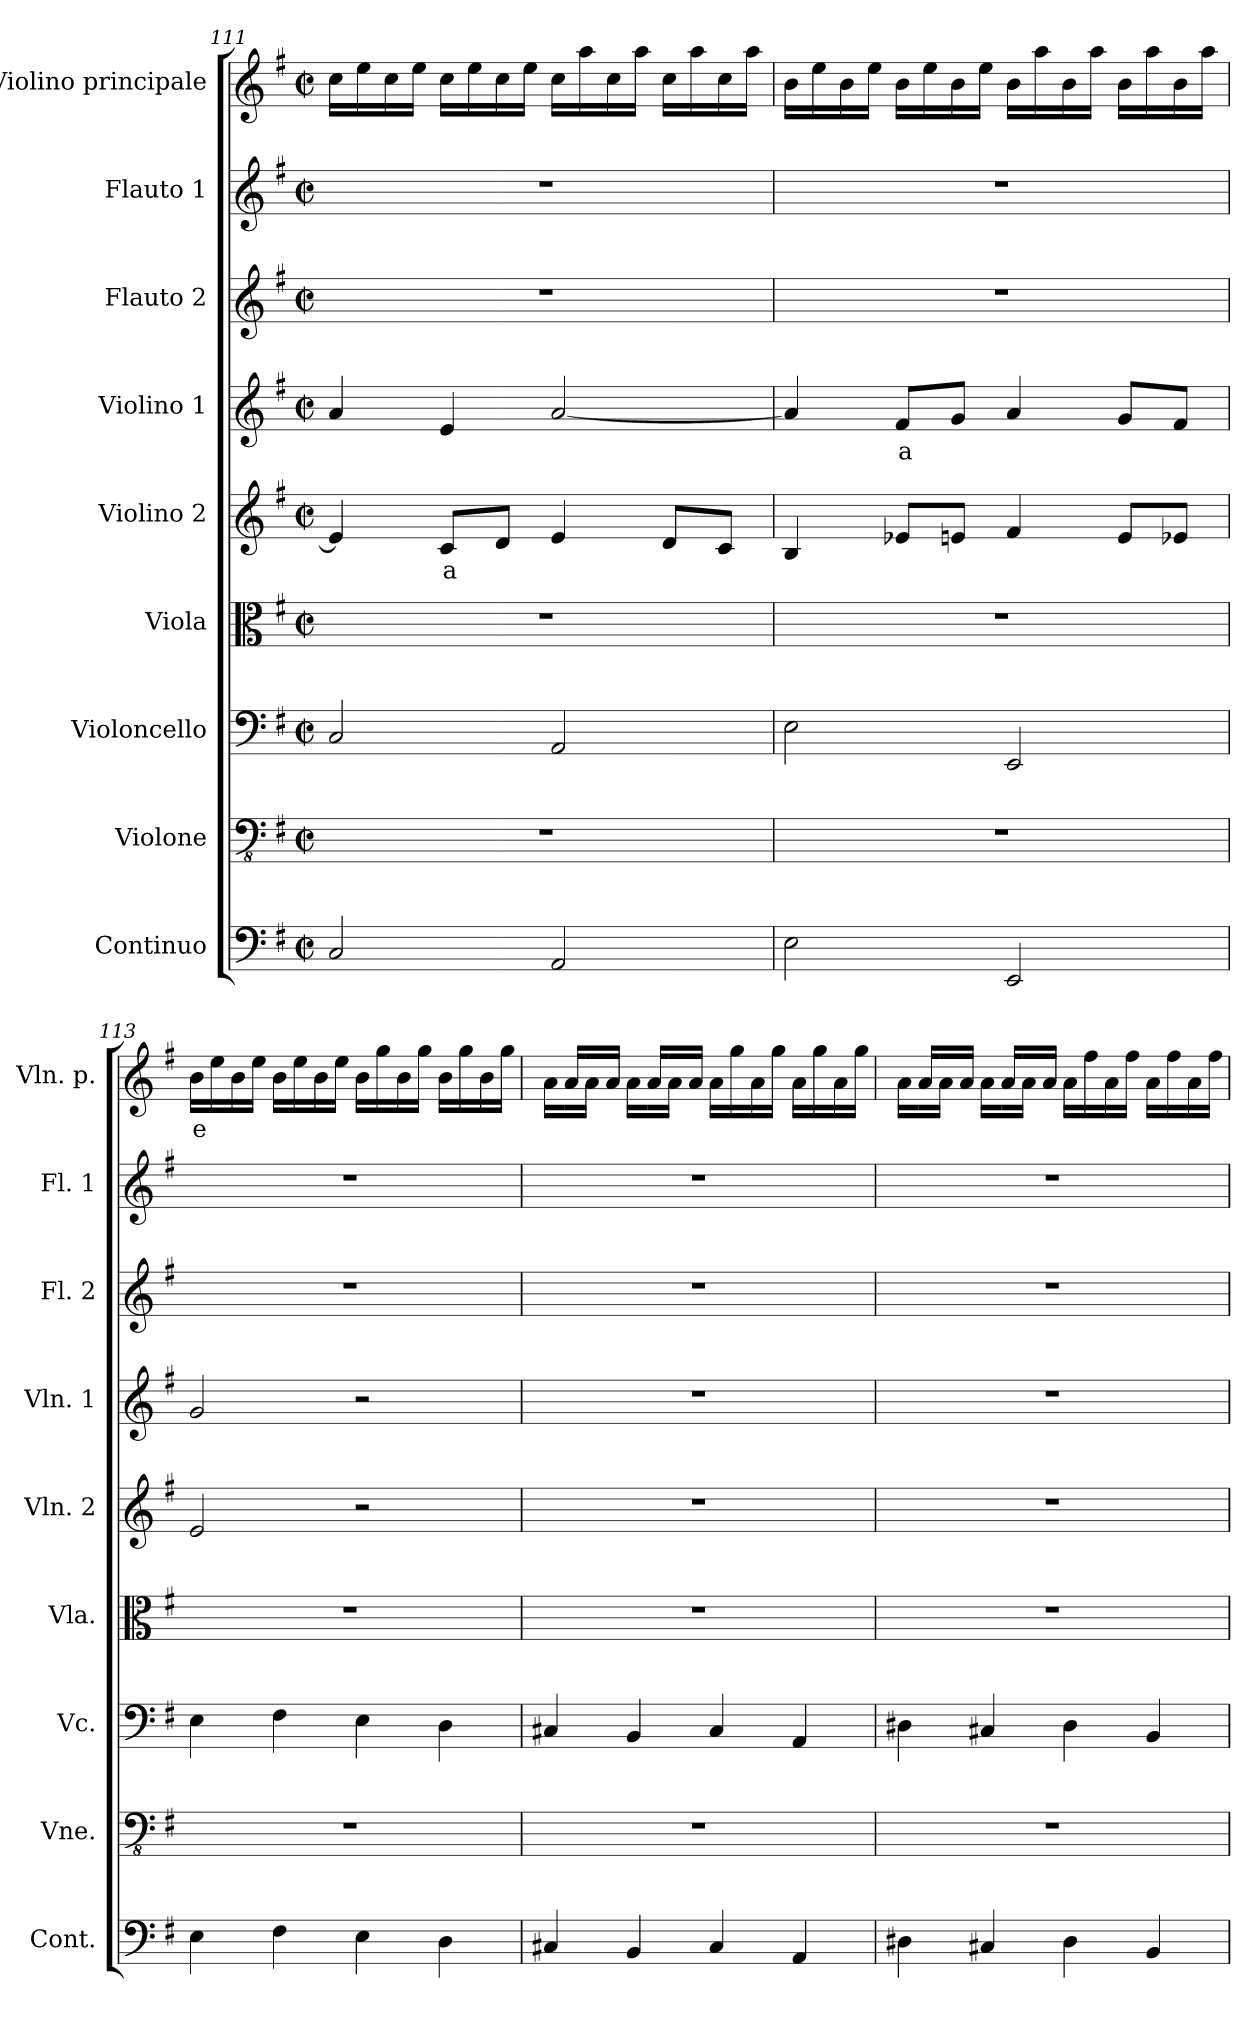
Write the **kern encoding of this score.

**kern	**kern	**kern	**kern	**kern	**text	**kern	**text	**kern	**kern	**kern	**text
*part9	*part8	*part7	*part6	*part5	*part5	*part4	*part4	*part3	*part2	*part1	*part1
*staff9	*staff8	*staff7	*staff6	*staff5	*staff5	*staff4	*staff4	*staff3	*staff2	*staff1	*staff1
*I"Continuo	*I"Violone	*I"Violoncello	*I"Viola	*I"Violino 2	*	*I"Violino 1	*	*I"Flauto 2	*I"Flauto 1	*I"Violino principale	*
*I'Cont.	*I'Vne.	*I'Vc.	*I'Vla.	*I'Vln. 2	*	*I'Vln. 1	*	*I'Fl. 2	*I'Fl. 1	*I'Vln. p.	*
*clefF4	*clefFv4	*clefF4	*clefC3	*clefG2	*	*clefG2	*	*clefG2	*clefG2	*clefG2	*
*	*ITrd7c12	*	*	*	*	*	*	*	*	*	*
*k[f#]	*k[f#]	*k[f#]	*k[f#]	*k[f#]	*	*k[f#]	*	*k[f#]	*k[f#]	*k[f#]	*
*M2/2	*M2/2	*M2/2	*M2/2	*M2/2	*	*M2/2	*	*M2/2	*M2/2	*M2/2	*
*met(c|)	*met(c|)	*met(c|)	*met(c|)	*met(c|)	*	*met(c|)	*	*met(c|)	*met(c|)	*met(c|)	*
=111	=111	=111	=111	=111	=111	=111	=111	=111	=111	=111	=111
2C/	1r	2C/	1r	4e/]	.	4a/	.	1r	1r	16cc\LL	.
.	.	.	.	.	.	.	.	.	.	16ee\	.
.	.	.	.	.	.	.	.	.	.	16cc\	.
.	.	.	.	.	.	.	.	.	.	16ee\JJ	.
!	!	!	!	!	!LO:LY:color=#FF0000	!	!	!	!	!	!
.	.	.	.	8c/L	a	4e/	.	.	.	16cc\LL	.
.	.	.	.	.	.	.	.	.	.	16ee\	.
.	.	.	.	8d/J	.	.	.	.	.	16cc\	.
.	.	.	.	.	.	.	.	.	.	16ee\JJ	.
2AA/	.	2AA/	.	4e/	.	[2a/	.	.	.	16cc\LL	.
.	.	.	.	.	.	.	.	.	.	16aa\	.
.	.	.	.	.	.	.	.	.	.	16cc\	.
.	.	.	.	.	.	.	.	.	.	16aa\JJ	.
.	.	.	.	8d/L	.	.	.	.	.	16cc\LL	.
.	.	.	.	.	.	.	.	.	.	16aa\	.
.	.	.	.	8c/J	.	.	.	.	.	16cc\	.
.	.	.	.	.	.	.	.	.	.	16aa\JJ	.
=112	=112	=112	=112	=112	=112	=112	=112	=112	=112	=112	=112
2E\	1r	2E\	1r	4B/	.	4a/]	.	1r	1r	16b\LL	.
.	.	.	.	.	.	.	.	.	.	16ee\	.
.	.	.	.	.	.	.	.	.	.	16b\	.
.	.	.	.	.	.	.	.	.	.	16ee\JJ	.
!	!	!	!	!	!	!	!LO:LY:color=#FF0000	!	!	!	!
.	.	.	.	8e-X/L	.	8f#/L	a	.	.	16b\LL	.
.	.	.	.	.	.	.	.	.	.	16ee\	.
.	.	.	.	8en/J	.	8g/J	.	.	.	16b\	.
.	.	.	.	.	.	.	.	.	.	16ee\JJ	.
2EE/	.	2EE/	.	4f#/	.	4a/	.	.	.	16b\LL	.
.	.	.	.	.	.	.	.	.	.	16aa\	.
.	.	.	.	.	.	.	.	.	.	16b\	.
.	.	.	.	.	.	.	.	.	.	16aa\JJ	.
.	.	.	.	8e/L	.	8g/L	.	.	.	16b\LL	.
.	.	.	.	.	.	.	.	.	.	16aa\	.
.	.	.	.	8e-X/J	.	8f#/J	.	.	.	16b\	.
.	.	.	.	.	.	.	.	.	.	16aa\JJ	.
=113	=113	=113	=113	=113	=113	=113	=113	=113	=113	=113	=113
!	!	!	!	!	!	!	!	!	!	!	!LO:LY:color=#FF0000
4E\	1r	4E\	1r	2e/	.	2g/	.	1r	1r	16b\LL	e
.	.	.	.	.	.	.	.	.	.	16ee\	.
.	.	.	.	.	.	.	.	.	.	16b\	.
.	.	.	.	.	.	.	.	.	.	16ee\JJ	.
4F#\	.	4F#\	.	.	.	.	.	.	.	16b\LL	.
.	.	.	.	.	.	.	.	.	.	16ee\	.
.	.	.	.	.	.	.	.	.	.	16b\	.
.	.	.	.	.	.	.	.	.	.	16ee\JJ	.
4E\	.	4E\	.	2r	.	2r	.	.	.	16b\LL	.
.	.	.	.	.	.	.	.	.	.	16gg\	.
.	.	.	.	.	.	.	.	.	.	16b\	.
.	.	.	.	.	.	.	.	.	.	16gg\JJ	.
4D\	.	4D\	.	.	.	.	.	.	.	16b\LL	.
.	.	.	.	.	.	.	.	.	.	16gg\	.
.	.	.	.	.	.	.	.	.	.	16b\	.
.	.	.	.	.	.	.	.	.	.	16gg\JJ	.
=114	=114	=114	=114	=114	=114	=114	=114	=114	=114	=114	=114
*	*	*	*	*	*	*	*	*	*	*^	*
4C#X/	1r	4C#X/	1r	1r	.	1r	.	1r	1r	16ryy	16a\LL	.
.	.	.	.	.	.	.	.	.	.	16a/LL	16ryy	.
.	.	.	.	.	.	.	.	.	.	16ryy	16a\JJ	.
.	.	.	.	.	.	.	.	.	.	16a/JJ	16ryy	.
4BB/	.	4BB/	.	.	.	.	.	.	.	16ryy	16a\LL	.
.	.	.	.	.	.	.	.	.	.	16a/LL	16ryy	.
.	.	.	.	.	.	.	.	.	.	16ryy	16a\JJ	.
.	.	.	.	.	.	.	.	.	.	16a/JJ	16ryy	.
4C#/	.	4C#/	.	.	.	.	.	.	.	16a\LL	2ryy	.
.	.	.	.	.	.	.	.	.	.	16gg\	.	.
.	.	.	.	.	.	.	.	.	.	16a\	.	.
.	.	.	.	.	.	.	.	.	.	16gg\JJ	.	.
4AA/	.	4AA/	.	.	.	.	.	.	.	16a\LL	.	.
.	.	.	.	.	.	.	.	.	.	16gg\	.	.
.	.	.	.	.	.	.	.	.	.	16a\	.	.
.	.	.	.	.	.	.	.	.	.	16gg\JJ	.	.
=115	=115	=115	=115	=115	=115	=115	=115	=115	=115	=115	=115	=115
4D#X\	1r	4D#X\	1r	1r	.	1r	.	1r	1r	16ryy	16a\LL	.
.	.	.	.	.	.	.	.	.	.	16a/LL	16ryy	.
.	.	.	.	.	.	.	.	.	.	16ryy	16a\JJ	.
.	.	.	.	.	.	.	.	.	.	16a/JJ	16ryy	.
4C#X/	.	4C#X/	.	.	.	.	.	.	.	16ryy	16a\LL	.
.	.	.	.	.	.	.	.	.	.	16a/LL	16ryy	.
.	.	.	.	.	.	.	.	.	.	16ryy	16a\JJ	.
.	.	.	.	.	.	.	.	.	.	16a/JJ	16ryy	.
4D#\	.	4D#\	.	.	.	.	.	.	.	16a\LL	2ryy	.
.	.	.	.	.	.	.	.	.	.	16ff#\	.	.
.	.	.	.	.	.	.	.	.	.	16a\	.	.
.	.	.	.	.	.	.	.	.	.	16ff#\JJ	.	.
4BB/	.	4BB/	.	.	.	.	.	.	.	16a\LL	.	.
.	.	.	.	.	.	.	.	.	.	16ff#\	.	.
.	.	.	.	.	.	.	.	.	.	16a\	.	.
.	.	.	.	.	.	.	.	.	.	16ff#\JJ	.	.
*	*	*	*	*	*	*	*	*	*	*v	*v	*
=	=	=	=	=	=	=	=	=	=	=	=
*-	*-	*-	*-	*-	*-	*-	*-	*-	*-	*-	*-
